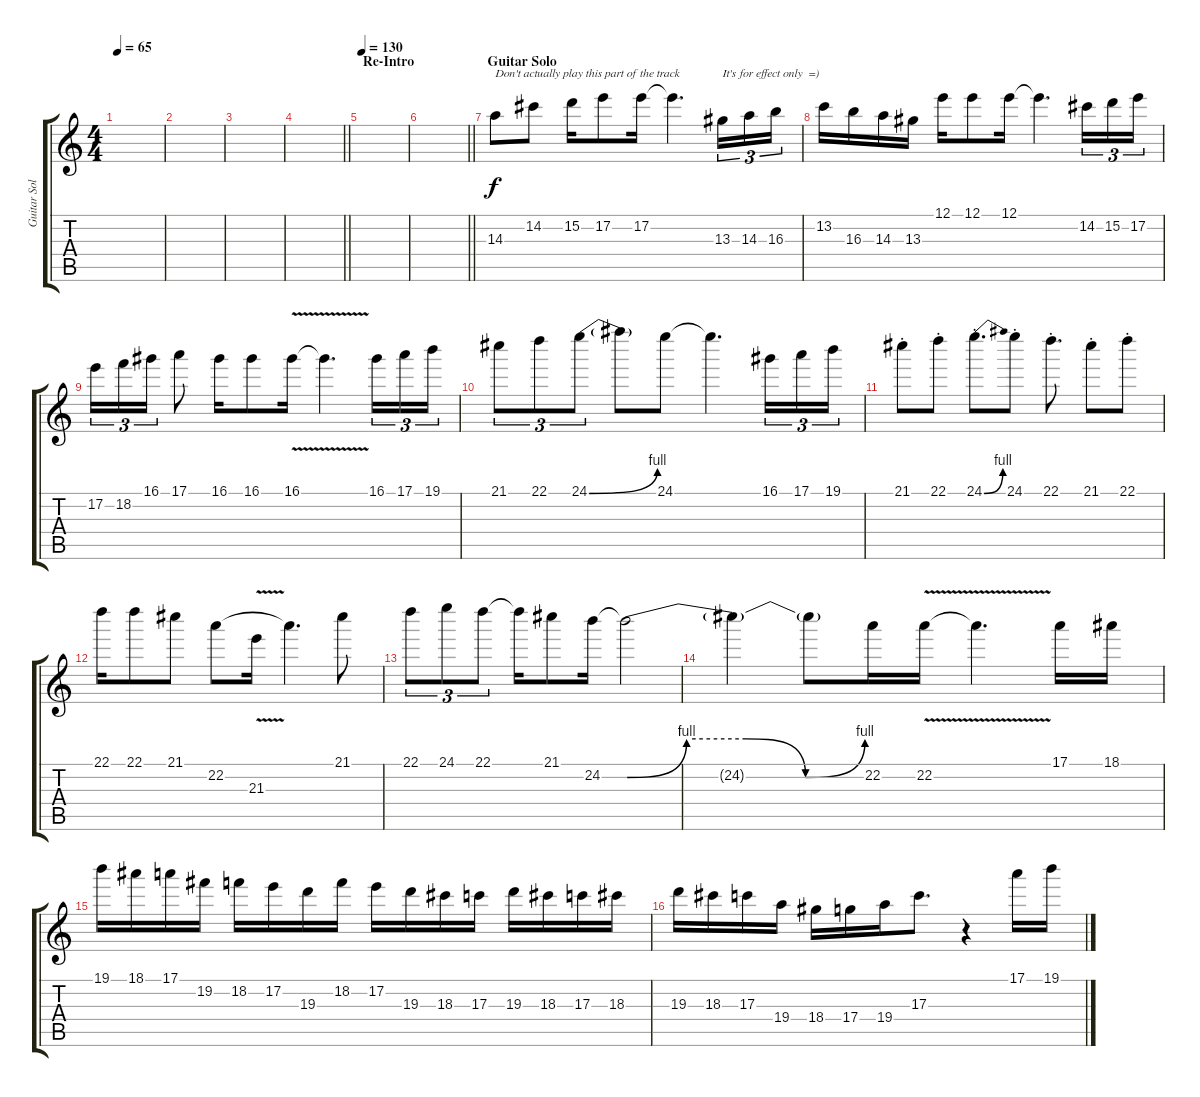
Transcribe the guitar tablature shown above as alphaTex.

\track ("Guitar Solo/Overdub Effect" "Guitar Sol") {instrument overdrivenguitar}
\staff {score tabs}
\tuning (E4 B3 G3 D3 A2 D2) {hide}
\ts (4 4)
\tempo 65
\clef g2
\ks c
|
|
|
\barLineRight lightlight
|
\section ("" "Re-Intro")
\tempo 130
|
\barLineRight lightlight
|
\section ("" "Guitar Solo")
14.3.8{txt "Don't actually play this part of the track"} 14.2.8 15.2.16 17.2.8 17.2.16 17.2{t}.4{d} 13.3.16{tu (3 2) txt "It's for effect only  =)"} 14.3.16{tu (3 2)} 16.3.16{tu (3 2)} |
13.2.16 16.3.16 14.3.16 13.3.16 12.1.16 12.1.8 12.1.16 12.1{t}.4{d} 14.2.16{tu (3 2)} 15.2.16{tu (3 2)} 17.2.16{tu (3 2)} |
17.2.16{tu (3 2)} 18.2.16{tu (3 2)} 16.1.16{tu (3 2)} 17.1.8 16.1.16 16.1.8 16.1{v}.16 16.1{t}.4{d} 16.1.16{tu (3 2)} 17.1.16{tu (3 2)} 19.1.16{tu (3 2)} |
21.1.8{tu (3 2)} 22.1.8{tu (3 2)} 24.1{be (bend 0 0 60 4)}.8{tu (3 2)} 24.1{t}.8 24.1.8 24.1{t}.4{d} 16.1.16{tu (3 2)} 17.1.16{tu (3 2)} 19.1.16{tu (3 2)} |
21.1{st}.8 22.1{st}.8 24.1{be (bend 0 0 60 4) st}.8{d} 24.1{st}.8 22.1{st}.8{d} 21.1{st}.8 22.1{st}.8 |
22.1.16 22.1.8 21.1.8 22.2.8 21.3{v}.16 22.2{t}.4{d} 21.1.8 |
22.1.8{tu (3 2)} 24.1.8{tu (3 2)} 22.1.8{tu (3 2)} 22.1{t}.16 21.1.8 24.2.16 24.2{be (custom 0 0 15 4 30 4 45 0 60 4) t}.2 |
24.2{t}.4 24.2{t}.8 22.2.16 22.2{v}.16 22.2{t}.4{d} 17.1.16 18.1.16 |
19.1.16 18.1.16 17.1.16 19.2.16 18.2.16 17.2.16 19.3.16 18.2.16 17.2.16 19.3.16 18.3.16 17.3.16 19.3.16 18.3.16 17.3.16 18.3.16 |
19.3.16 18.3.16 17.3.16 19.4.16 18.4.16 17.4.16 19.4.16 17.3.8{d} r.4 17.1.16 19.1.16
